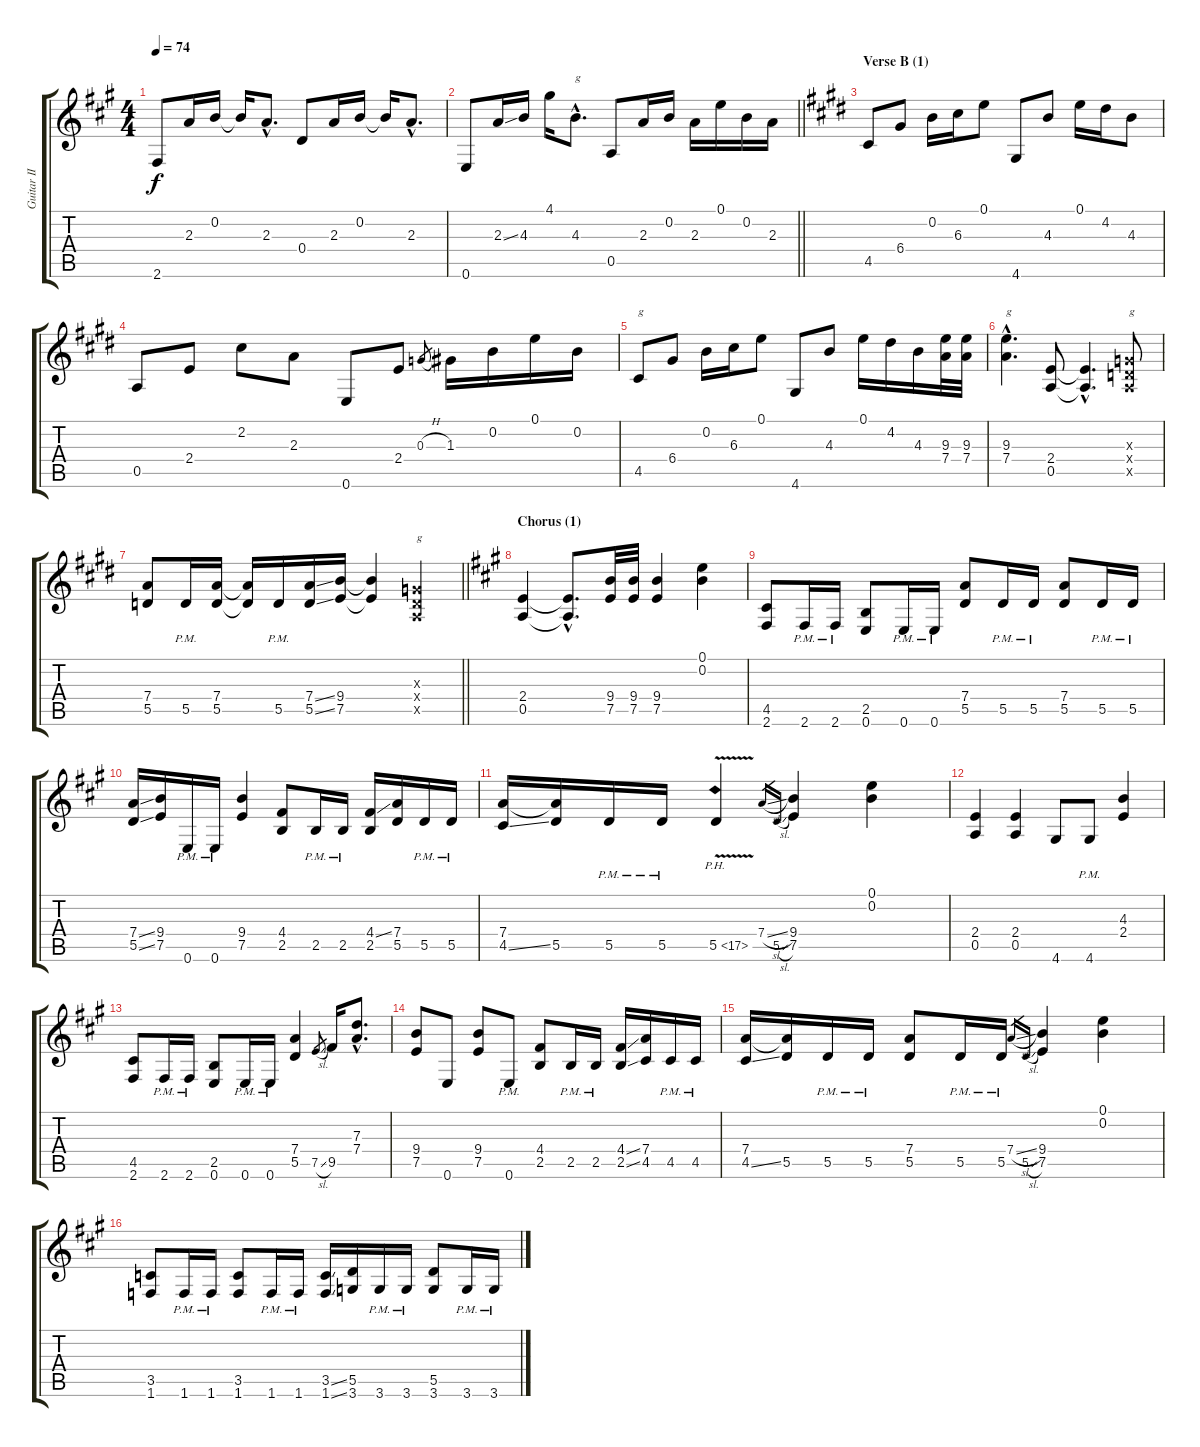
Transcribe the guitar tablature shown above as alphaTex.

\track ("Guitar II" "Guitar II") {instrument distortionguitar}
\staff {score tabs}
\tuning (E4 B3 G3 D3 A2 E2) {hide}
\ts (4 4)
\tempo 74
\clef g2
\ks f#minor
2.6.8{dy f} 2.3.16 0.2.16 0.2{t}.16 2.3{hac}.8{d} 0.4.8 2.3.16 0.2.16 0.2{t}.16 2.3{hac}.8{d} |
\barLineRight lightlight
0.6.8 2.3{ss}.16 4.3.16 4.1.16 4.3{hac}.8{d txt "g"} 0.5.8 2.3.16 0.2.16 2.3.16 0.1.16 0.2.16 2.3.16 |
\section ("" "Verse B (1)")
\ks c#minor
4.5.8 6.4.8 0.2.16 6.3.16 0.1.8 4.6.8 4.3.8 0.1.16 4.2.16 4.3.8 |
0.5.8 2.4.8 2.2.8 2.3.8 0.6.8 2.4.8 0.3{h}.8{gr} 1.3.16 0.2.16 0.1.16 0.2.16 |
4.5.8{txt "g"} 6.4.8 0.2.16 6.3.16 0.1.8 4.6.8 4.3.8 0.1.16 4.2.16 4.3.16 (9.3 7.4).32 (9.3 7.4).32 |
(9.3{hac} 7.4{hac}).4{d txt "g"} (2.4 0.5).8 (2.4{hac t} 0.5{hac t}).4{d} (0.3{x} 0.4{x} 0.5{x}).8{txt "g"} |
\barLineRight lightlight
(7.4 5.5).8 5.5{pm}.16 (7.4 5.5).16 (7.4{t} 5.5{t}).16 5.5{pm}.16 (7.4{ss} 5.5{ss}).16 (9.4 7.5).16 (9.4{t} 7.5{t}).4 (0.3{x} 0.4{x} 0.5{x}).4{txt "g"} |
\section ("" "Chorus (1)")
\ks a
(2.4 0.5).4 (2.4{hac t} 0.5{hac t}).8{d} (9.4 7.5).32 (9.4 7.5).32 (9.4 7.5).4 (0.1 0.2).4 |
(4.5 2.6).8 2.6{pm}.16 2.6{pm}.16 (2.5 0.6).8 0.6{pm}.16 0.6{pm}.16 (7.4 5.5).8 5.5{pm}.16 5.5{pm}.16 (7.4 5.5).8 5.5{pm}.16 5.5{pm}.16 |
(7.4{ss} 5.5{ss}).16 (9.4 7.5).16 0.6{pm}.16 0.6{pm}.16 (9.4 7.5).4 (4.4 2.5).8 2.5{pm}.16 2.5{pm}.16 (4.4{ss} 2.5).16 (7.4 5.5).16 5.5{pm}.16 5.5{pm}.16 |
(7.4 4.5{ss}).16 (7.4{t} 5.5).16 5.5{pm}.16 5.5{pm}.16 5.5{ph 12 v}.4 7.4{sl}.16{gr} 5.5{sl}.16{gr} (9.4 7.5).4 (0.1 0.2).4 |
(2.4 0.5).4 (2.4 0.5).4 4.6.8 4.6{pm}.8 (4.3 2.4).4 |
(4.5 2.6).8 2.6{pm}.16 2.6{pm}.16 (2.5 0.6).8 0.6{pm}.16 0.6{pm}.16 (7.4 5.5).4 7.5{sl}.8{gr} 9.5.16 (7.3{hac} 7.4{hac}).8{d} |
(9.4 7.5).8 0.6.8 (9.4 7.5).8 0.6{pm}.8 (4.4 2.5).8 2.5{pm}.16 2.5{pm}.16 (4.4{ss} 2.5{ss}).16 (7.4 4.5).16 4.5{pm}.16 4.5{pm}.16 |
(7.4 4.5{ss}).16 (7.4{t} 5.5).16 5.5{pm}.16 5.5{pm}.16 (7.4 5.5).8 5.5{pm}.16 5.5{pm}.16 7.4{sl}.16{gr} 5.5{sl}.16{gr} (9.4 7.5).4 (0.1 0.2).4 |
(3.5 1.6).8 1.6{pm}.16 1.6{pm}.16 (3.5 1.6).8 1.6{pm}.16 1.6{pm}.16 (3.5{ss} 1.6{ss}).16 (5.5 3.6).16 3.6{pm}.16 3.6{pm}.16 (5.5 3.6).8 3.6{pm}.16 3.6{pm}.16
